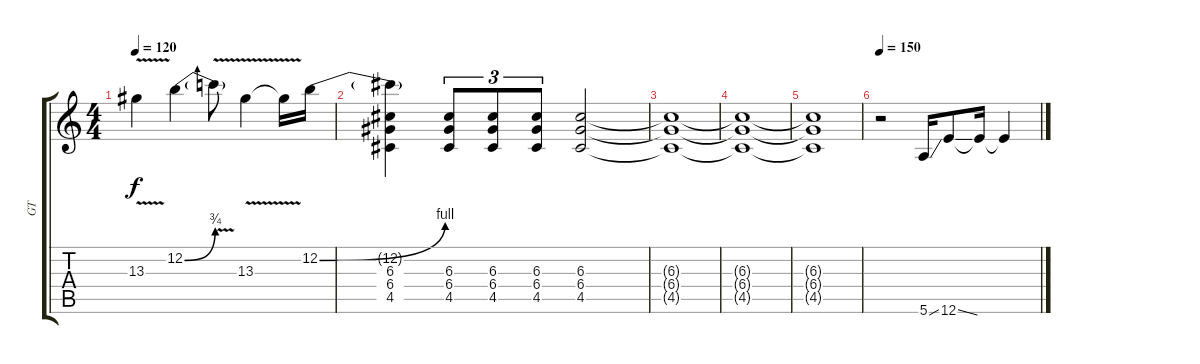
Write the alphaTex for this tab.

\track ("GT" "GT") {instrument distortionguitar}
\staff {score tabs}
\tuning (E4 B3 G3 D3 A2 E2) {hide}
\ts (4 4)
\tempo 120
\clef g2
\ks c
13.3{v}.4{dy f} 12.2{be (bend 0 0 60 3)}.4 12.2{v t}.8 13.3{v}.4 13.3{t}.16 12.2{be (bend 0 0 60 4)}.16 |
(12.2{t} 6.3 6.4 4.5).4 (6.3 6.4 4.5).8{tu (3 2)} (6.3 6.4 4.5).8{tu (3 2)} (6.3 6.4 4.5).8{tu (3 2)} (6.3 6.4 4.5).2 |
(6.3{t} 6.4{t} 4.5{t}).1 |
(6.3{t} 6.4{t} 4.5{t}).1 |
(6.3{t} 6.4{t} 4.5{t}).1 |
\tempo 150
r.2 5.6{ss}.16{instrument overdrivenguitar} 12.6{ss}.8 12.6{t}.16 12.6{t}.4
